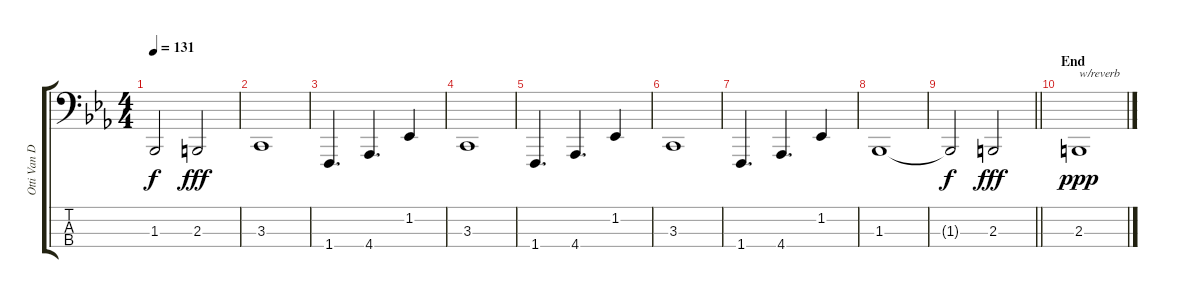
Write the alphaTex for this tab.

\track ("Otti Van Der Werf (Bass)" "Otti Van D") {instrument lead2sawtooth}
\staff {score tabs}
\tuning (G2 D2 A1 E1) {hide}
\ts (4 4)
\tempo 131
\clef f4
\ks cminor
1.3{t}.2{dy f} 2.3.2{dy fff} |
3.3.1 |
1.4.4{d} 4.4.4{d} 1.2.4 |
3.3.1 |
1.4.4{d} 4.4.4{d} 1.2.4 |
3.3.1 |
1.4.4{d} 4.4.4{d} 1.2.4 |
1.3.1 |
\barLineRight lightlight
1.3{t}.2{dy f} 2.3.2{dy fff} |
\section ("" "End")
2.3.1{txt "w/reverb" dy ppp volume 0}
